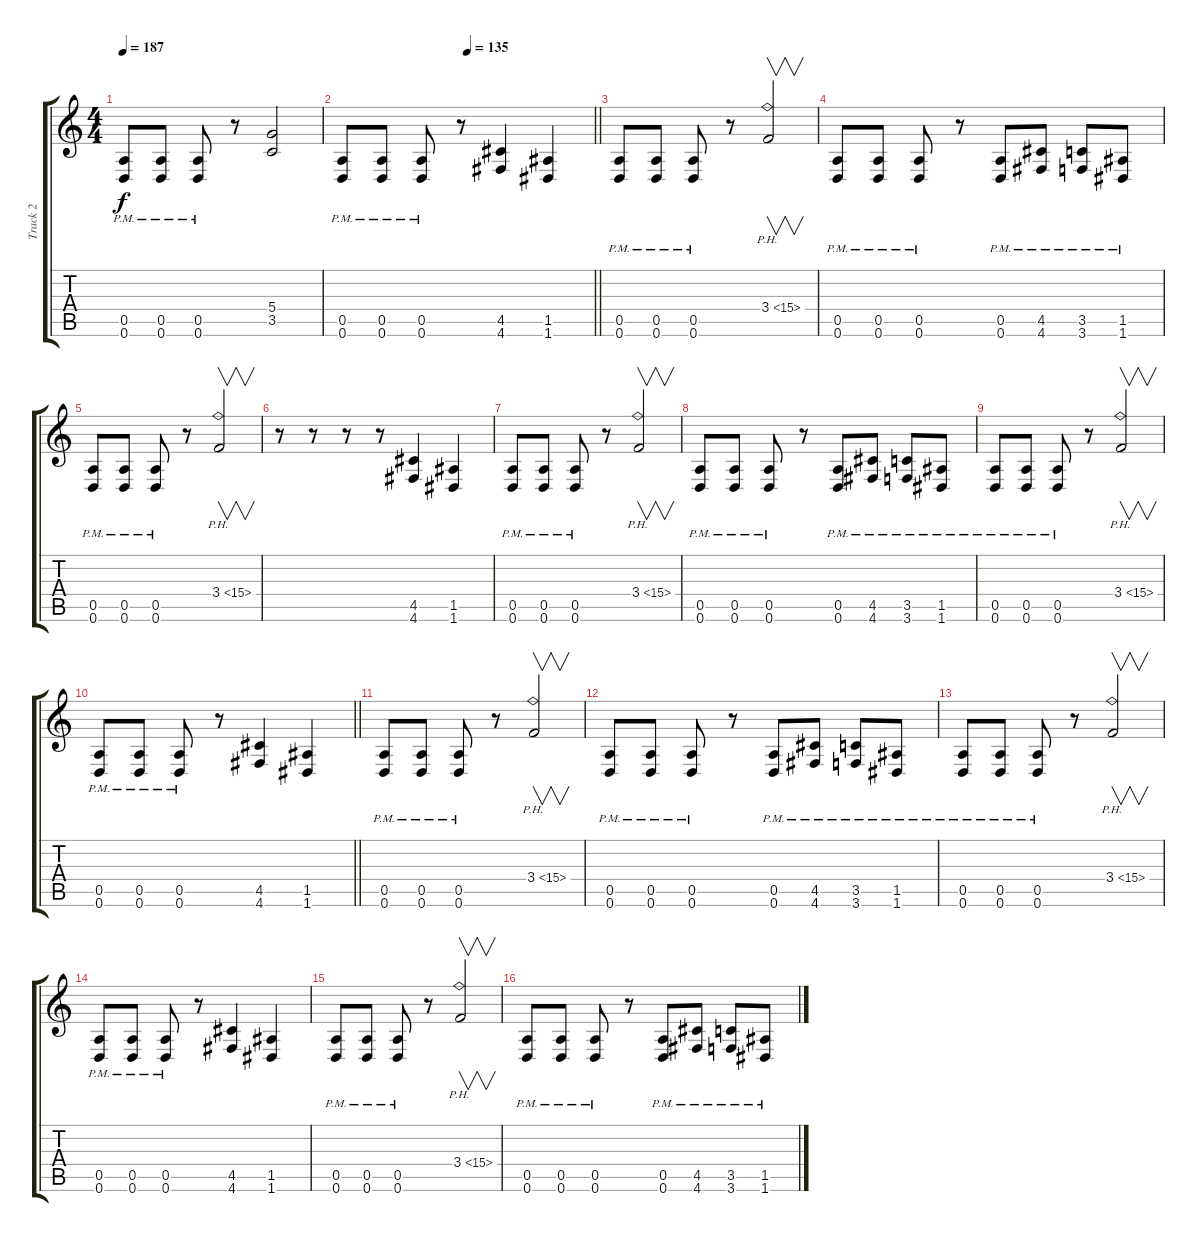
\track ("Track 2" "Track 2") {instrument distortionguitar}
\staff {score tabs}
\tuning (E4 B3 G3 D3 A2 D2) {hide}
\ts (4 4)
\tempo 187
\clef g2
\ks c
(0.5{pm} 0.6{pm}).8{dy f} (0.5{pm} 0.6{pm}).8 (0.5{pm} 0.6{pm}).8 r.8 (5.4 3.5).2 |
\tempo (135 0.5)
\barLineRight lightlight
(0.5{pm} 0.6{pm}).8 (0.5{pm} 0.6{pm}).8 (0.5{pm} 0.6{pm}).8 r.8 (4.5 4.6).4 (1.5 1.6).4 |
\section ("" "")
(0.5{pm} 0.6{pm}).8 (0.5{pm} 0.6{pm}).8 (0.5{pm} 0.6{pm}).8 r.8 3.4{ph 12}.2{v} |
(0.5{pm} 0.6{pm}).8 (0.5{pm} 0.6{pm}).8 (0.5{pm} 0.6{pm}).8 r.8 (0.5{pm} 0.6{pm}).8 (4.5{pm} 4.6{pm}).8 (3.5{pm} 3.6{pm}).8 (1.5{pm} 1.6{pm}).8 |
(0.5{pm} 0.6{pm}).8 (0.5{pm} 0.6{pm}).8 (0.5{pm} 0.6{pm}).8 r.8 3.4{ph 12}.2{v} |
r.8 r.8 r.8 r.8 (4.5 4.6).4 (1.5 1.6).4 |
(0.5{pm} 0.6{pm}).8 (0.5{pm} 0.6{pm}).8 (0.5{pm} 0.6{pm}).8 r.8 3.4{ph 12}.2{v} |
(0.5{pm} 0.6{pm}).8 (0.5{pm} 0.6{pm}).8 (0.5{pm} 0.6{pm}).8 r.8 (0.5{pm} 0.6{pm}).8 (4.5{pm} 4.6{pm}).8 (3.5{pm} 3.6{pm}).8 (1.5{pm} 1.6{pm}).8 |
(0.5{pm} 0.6{pm}).8 (0.5{pm} 0.6{pm}).8 (0.5{pm} 0.6{pm}).8 r.8 3.4{ph 12}.2{v} |
\barLineRight lightlight
(0.5{pm} 0.6{pm}).8 (0.5{pm} 0.6{pm}).8 (0.5{pm} 0.6{pm}).8 r.8 (4.5 4.6).4 (1.5 1.6).4 |
\section ("" "")
(0.5{pm} 0.6{pm}).8 (0.5{pm} 0.6{pm}).8 (0.5{pm} 0.6{pm}).8 r.8 3.4{ph 12}.2{v} |
(0.5{pm} 0.6{pm}).8 (0.5{pm} 0.6{pm}).8 (0.5{pm} 0.6{pm}).8 r.8 (0.5{pm} 0.6{pm}).8 (4.5{pm} 4.6{pm}).8 (3.5{pm} 3.6{pm}).8 (1.5{pm} 1.6{pm}).8 |
(0.5{pm} 0.6{pm}).8 (0.5{pm} 0.6{pm}).8 (0.5{pm} 0.6{pm}).8 r.8 3.4{ph 12}.2{v} |
(0.5{pm} 0.6{pm}).8 (0.5{pm} 0.6{pm}).8 (0.5{pm} 0.6{pm}).8 r.8 (4.5 4.6).4 (1.5 1.6).4 |
(0.5{pm} 0.6{pm}).8 (0.5{pm} 0.6{pm}).8 (0.5{pm} 0.6{pm}).8 r.8 3.4{ph 12}.2{v} |
(0.5{pm} 0.6{pm}).8 (0.5{pm} 0.6{pm}).8 (0.5{pm} 0.6{pm}).8 r.8 (0.5{pm} 0.6{pm}).8 (4.5{pm} 4.6{pm}).8 (3.5{pm} 3.6{pm}).8 (1.5{pm} 1.6{pm}).8
